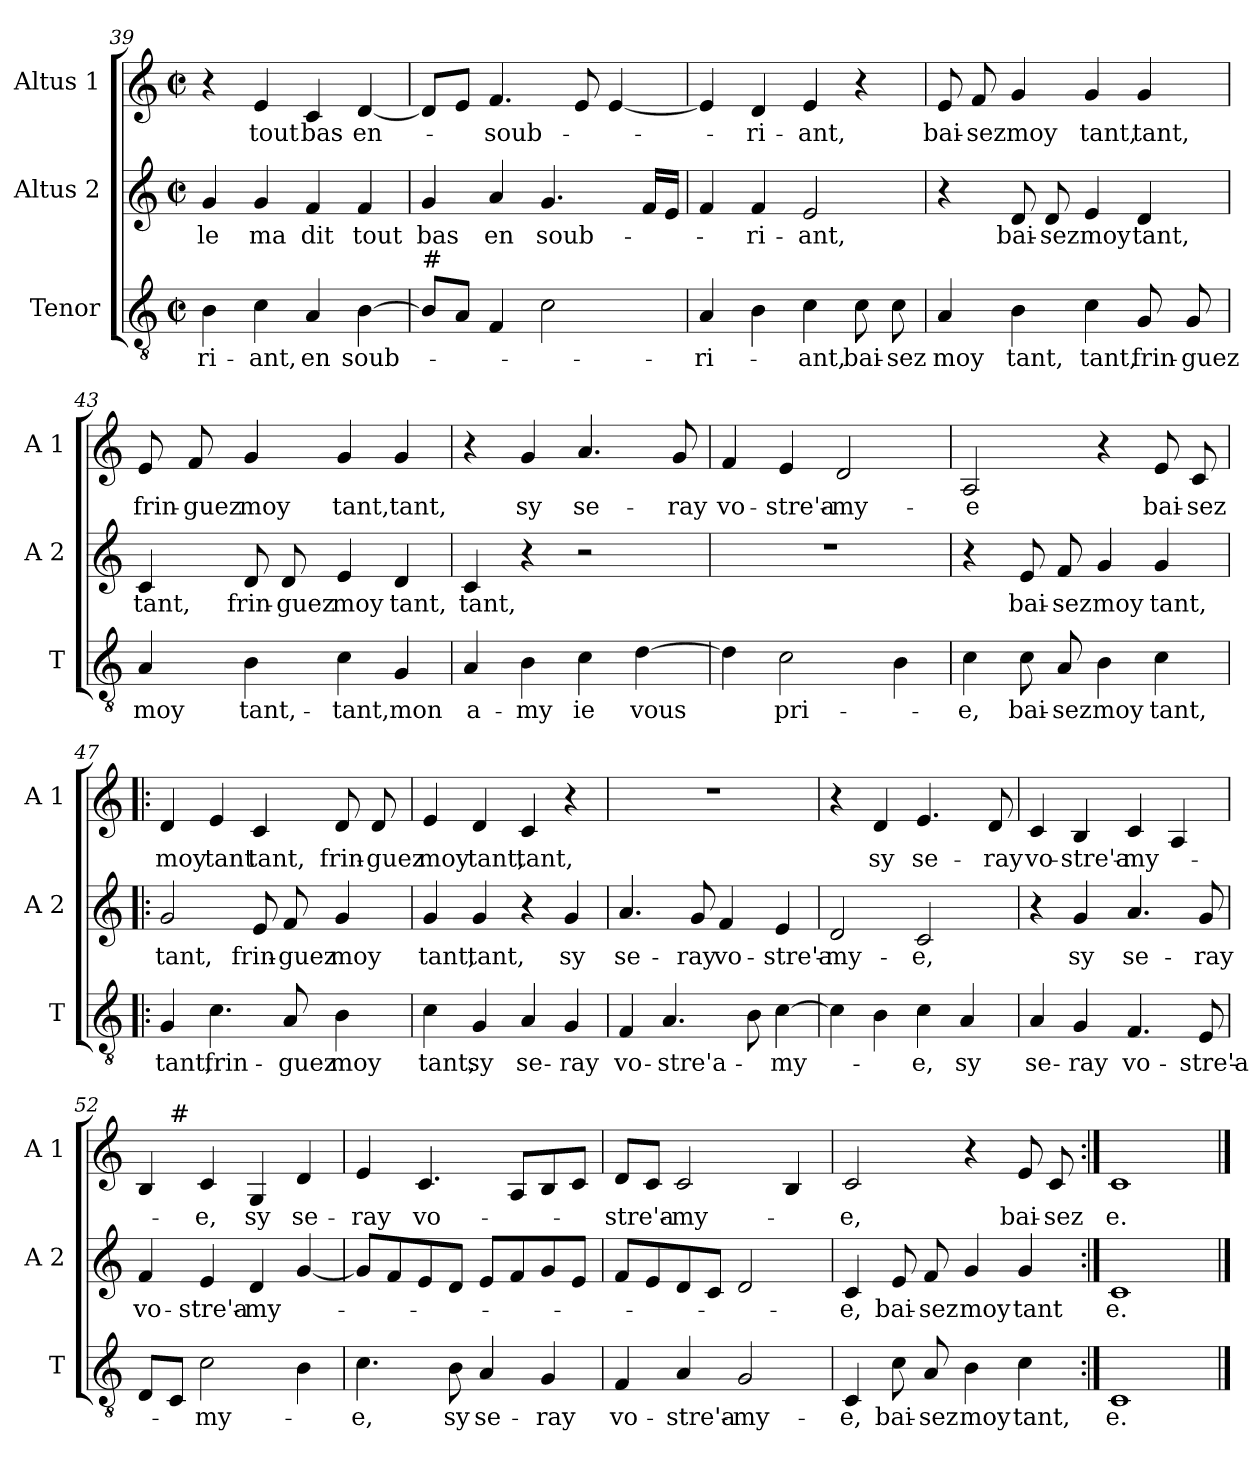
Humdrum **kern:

**kern	**text	**kern	**text	**kern	**text
*part3	*part3	*part2	*part2	*part1	*part1
*staff3	*staff3	*staff2	*staff2	*staff1	*staff1
*I"Tenor	*	*I"Altus 2	*	*I"Altus 1	*
*I'T	*	*I'A 2	*	*I'A 1	*
*clefGv2	*	*clefG2	*	*clefG2	*
*k[]	*	*k[]	*	*k[]	*
*C:	*	*C:	*	*C:	*
*M2/2	*	*M2/2	*	*M2/2	*
*met(c|)	*	*met(c|)	*	*met(c|)	*
=39	=39	=39	=39	=39	=39
!	!LO:LY:b	!	!LO:LY:b	!	!
4B\	-ri-	4g/	-le	4r	.
!	!LO:LY:b	!	!LO:LY:b	!	!LO:LY:b
4c\	-ant,	4g/	ma	4e/	tout
!	!LO:LY:b	!	!LO:LY:b	!	!LO:LY:b
4A/	en	4f/	dit	4c/	bas
!	!LO:LY:b	!	!LO:LY:b	!	!LO:LY:b
[4B\	soub-	4f/	tout	[4d/	en-
=40	=40	=40	=40	=40	=40
!LO:TX:a:t=#	!	!	!	!	!
!	!	!	!LO:LY:b	!	!
8B/L]	.	4g/	bas	8d/L]	.
8A/J	.	.	.	8e/J	.
!	!	!	!LO:LY:b	!	!LO:LY:b
4F/	.	4a/	en	4.f/	-soub-
!	!	!	!LO:LY:b	!	!
2c\	.	4.g/	soub-	.	.
.	.	.	.	8e/	.
.	.	.	.	[4e/	.
.	.	16f/LL	.	.	.
.	.	16e/JJ	.	.	.
!!LO:LB:g=z
=41	=41	=41	=41	=41	=41
!	!LO:LY:b	!	!	!	!
4A/	-ri-	4f/	.	4e/]	.
!	!	!	!LO:LY:b	!	!LO:LY:b
4B\	.	4f/	-ri-	4d/	-ri-
!	!LO:LY:b	!	!LO:LY:b	!	!LO:LY:b
4c\	-ant,	2e/	-ant,	4e/	-ant,
!	!LO:LY:b	!	!	!	!
8c\	bai-	.	.	4r	.
!	!LO:LY:b	!	!	!	!
8c\	-sez	.	.	.	.
=42	=42	=42	=42	=42	=42
!	!LO:LY:b	!	!	!	!LO:LY:b
4A/	moy	4r	.	8e/	bai-
!	!	!	!	!	!LO:LY:b
.	.	.	.	8f/	-sez
!	!LO:LY:b	!	!LO:LY:b	!	!LO:LY:b
4B\	tant,	8d/	bai-	4g/	moy
!	!	!	!LO:LY:b	!	!
.	.	8d/	-sez	.	.
!	!LO:LY:b	!	!LO:LY:b	!	!LO:LY:b
4c\	tant,	4e/	moy	4g/	tant,
!	!LO:LY:b	!	!LO:LY:b	!	!LO:LY:b
8G/	frin-	4d/	tant,	4g/	tant,
!	!LO:LY:b	!	!	!	!
8G/	-guez	.	.	.	.
=43	=43	=43	=43	=43	=43
!	!LO:LY:b	!	!LO:LY:b	!	!LO:LY:b
4A/	moy	4c/	tant,	8e/	frin-
!	!	!	!	!	!LO:LY:b
.	.	.	.	8f/	-guez
!	!LO:LY:b	!	!LO:LY:b	!	!LO:LY:b
4B\	tant,-	8d/	frin-	4g/	moy
!	!	!	!LO:LY:b	!	!
.	.	8d/	-guez	.	.
!	!LO:LY:b	!	!LO:LY:b	!	!LO:LY:b
4c\	-tant,	4e/	moy	4g/	tant,
!	!LO:LY:b	!	!LO:LY:b	!	!LO:LY:b
4G/	mon	4d/	tant,	4g/	tant,
=44	=44	=44	=44	=44	=44
!	!LO:LY:b	!	!LO:LY:b	!	!
4A/	a-	4c/	tant,	4r	.
!	!LO:LY:b	!	!	!	!LO:LY:b
4B\	-my	4r	.	4g/	sy
!	!LO:LY:b	!	!	!	!LO:LY:b
4c\	ie	2r	.	4.a/	se-
!	!LO:LY:b	!	!	!	!
[4d\	vous	.	.	.	.
!	!	!	!	!	!LO:LY:b
.	.	.	.	8g/	-ray
=45	=45	=45	=45	=45	=45
!	!	!	!	!	!LO:LY:b
4d\]	.	1r	.	4f/	vo-
!	!LO:LY:b	!	!	!	!LO:LY:b
2c\	pri-	.	.	4e/	-stre'a-
!	!	!	!	!	!LO:LY:b
.	.	.	.	2d/	-my-
4B\	.	.	.	.	.
!!LO:LB:g=z
=46	=46	=46	=46	=46	=46
!	!LO:LY:b	!	!	!	!LO:LY:b
4c\	-e,	4r	.	2A/	-e
!	!LO:LY:b	!	!LO:LY:b	!	!
8c\	bai-	8e/	bai-	.	.
!	!LO:LY:b	!	!LO:LY:b	!	!
8A/	-sez	8f/	-sez	.	.
!	!LO:LY:b	!	!LO:LY:b	!	!
4B\	moy	4g/	moy	4r	.
!	!LO:LY:b	!	!LO:LY:b	!	!LO:LY:b
4c\	tant,	4g/	tant,	8e/	bai-
!	!	!	!	!	!LO:LY:b
.	.	.	.	8c/	-sez
=47!|:	=47!|:	=47!|:	=47!|:	=47!|:	=47!|:
!	!LO:LY:b	!	!LO:LY:b	!	!LO:LY:b
4G/	tant,	2g/	tant,	4d/	moy
!	!LO:LY:b	!	!	!	!LO:LY:b
4.c\	frin-	.	.	4e/	tant
!	!	!	!LO:LY:b	!	!LO:LY:b
.	.	8e/	frin-	4c/	tant,
!	!LO:LY:b	!	!LO:LY:b	!	!
8A/	-guez	8f/	-guez	.	.
!	!LO:LY:b	!	!LO:LY:b	!	!LO:LY:b
4B\	moy	4g/	moy	8d/	frin-
!	!	!	!	!	!LO:LY:b
.	.	.	.	8d/	-guez
=48	=48	=48	=48	=48	=48
!	!LO:LY:b	!	!LO:LY:b	!	!LO:LY:b
4c\	tant,	4g/	tant,	4e/	moy
!	!LO:LY:b	!	!LO:LY:b	!	!LO:LY:b
4G/	sy	4g/	tant,	4d/	tant,
!	!LO:LY:b	!	!	!	!LO:LY:b
4A/	se-	4r	.	4c/	tant,
!	!LO:LY:b	!	!LO:LY:b	!	!
4G/	-ray	4g/	sy	4r	.
=49	=49	=49	=49	=49	=49
!	!LO:LY:b	!	!LO:LY:b	!	!
4F/	vo-	4.a/	se-	1r	.
!	!LO:LY:b	!	!	!	!
4.A/	-stre'a-	.	.	.	.
!	!	!	!LO:LY:b	!	!
.	.	8g/	-ray	.	.
!	!	!	!LO:LY:b	!	!
.	.	4f/	vo-	.	.
8B\	.	.	.	.	.
!	!LO:LY:b	!	!LO:LY:b	!	!
[4c\	-my-	4e/	-stre'a-	.	.
=50	=50	=50	=50	=50	=50
!	!	!	!LO:LY:b	!	!
4c\]	.	2d/	-my-	4r	.
!	!	!	!	!	!LO:LY:b
4B\	.	.	.	4d/	sy
!	!LO:LY:b	!	!LO:LY:b	!	!LO:LY:b
4c\	-e,	2c/	-e,	4.e/	se-
!	!LO:LY:b	!	!	!	!
4A/	sy	.	.	.	.
!	!	!	!	!	!LO:LY:b
.	.	.	.	8d/	-ray
!!LO:LB:g=z
=51	=51	=51	=51	=51	=51
!	!LO:LY:b	!	!	!	!LO:LY:b
4A/	se-	4r	.	4c/	vo-
!	!LO:LY:b	!	!LO:LY:b	!	!LO:LY:b
4G/	-ray	4g/	sy	4B/	-stre'a-
!	!LO:LY:b	!	!LO:LY:b	!	!LO:LY:b
4.F/	vo-	4.a/	se-	4c/	-my-
.	.	.	.	4A/	.
!	!LO:LY:b	!	!LO:LY:b	!	!
8E/	-stre'a-	8g/	-ray	.	.
=52	=52	=52	=52	=52	=52
!	!	!	!LO:LY:b	!	!
*	*	*	*	*^	*
8D/L	.	4f/	vo-	4B/	8ryy	.
!	!	!	!	!	!LO:TX:a:t=#	!
8C/J	.	.	.	.	2..ryy	.
!	!LO:LY:b	!	!LO:LY:b	!	!	!LO:LY:b
2c\	-my-	4e/	-stre'a-	4c/	.	-e,
!	!	!	!LO:LY:b	!	!	!LO:LY:b
.	.	4d/	-my-	4G/	.	sy
!	!	!	!	!	!	!LO:LY:b
4B\	.	[4g/	.	4d/	.	se-
=53	=53	=53	=53	=53	=53	=53
!	!LO:LY:b	!	!	!	!	!LO:LY:b
*	*	*	*	*v	*v	*
4.c\	-e,	8g/L]	.	4e/	-ray
.	.	8f/	.	.	.
!	!	!	!	!	!LO:LY:b
.	.	8e/	.	4.c/	vo-
!	!LO:LY:b	!	!	!	!
8B\	sy	8d/J	.	.	.
!	!LO:LY:b	!	!	!	!
4A/	se-	8e/L	.	.	.
.	.	8f/	.	8A/L	.
!	!LO:LY:b	!	!	!	!
4G/	-ray	8g/	.	8B/	.
.	.	8e/J	.	8c/J	.
=54	=54	=54	=54	=54	=54
!	!LO:LY:b	!	!	!	!LO:LY:b
4F/	vo-	8f/L	.	8d/L	-stre'a-
.	.	8e/	.	8c/J	.
!	!LO:LY:b	!	!	!	!LO:LY:b
4A/	-stre'a-	8d/	.	2c/	-my-
.	.	8c/J	.	.	.
!	!LO:LY:b	!	!	!	!
2G/	-my-	2d/	.	.	.
.	.	.	.	4B/	.
=55	=55	=55	=55	=55	=55
!	!LO:LY:b	!	!LO:LY:b	!	!LO:LY:b
4C/	-e,	4c/	-e,	2c/	-e,
!	!LO:LY:b	!	!LO:LY:b	!	!
8c\	bai-	8e/	bai-	.	.
!	!LO:LY:b	!	!LO:LY:b	!	!
8A/	-sez	8f/	-sez	.	.
!	!LO:LY:b	!	!LO:LY:b	!	!
4B\	moy	4g/	moy	4r	.
!	!LO:LY:b	!	!LO:LY:b	!	!LO:LY:b
4c\	tant,	4g/	tant	8e/	bai-
!	!	!	!	!	!LO:LY:b
.	.	.	.	8c/	-sez
=56:|!	=56:|!	=56:|!	=56:|!	=56:|!	=56:|!
!	!LO:LY:b	!	!LO:LY:b	!	!LO:LY:b
1C	e.	1c	e.	1c	e.
==	==	==	==	==	==
*-	*-	*-	*-	*-	*-
